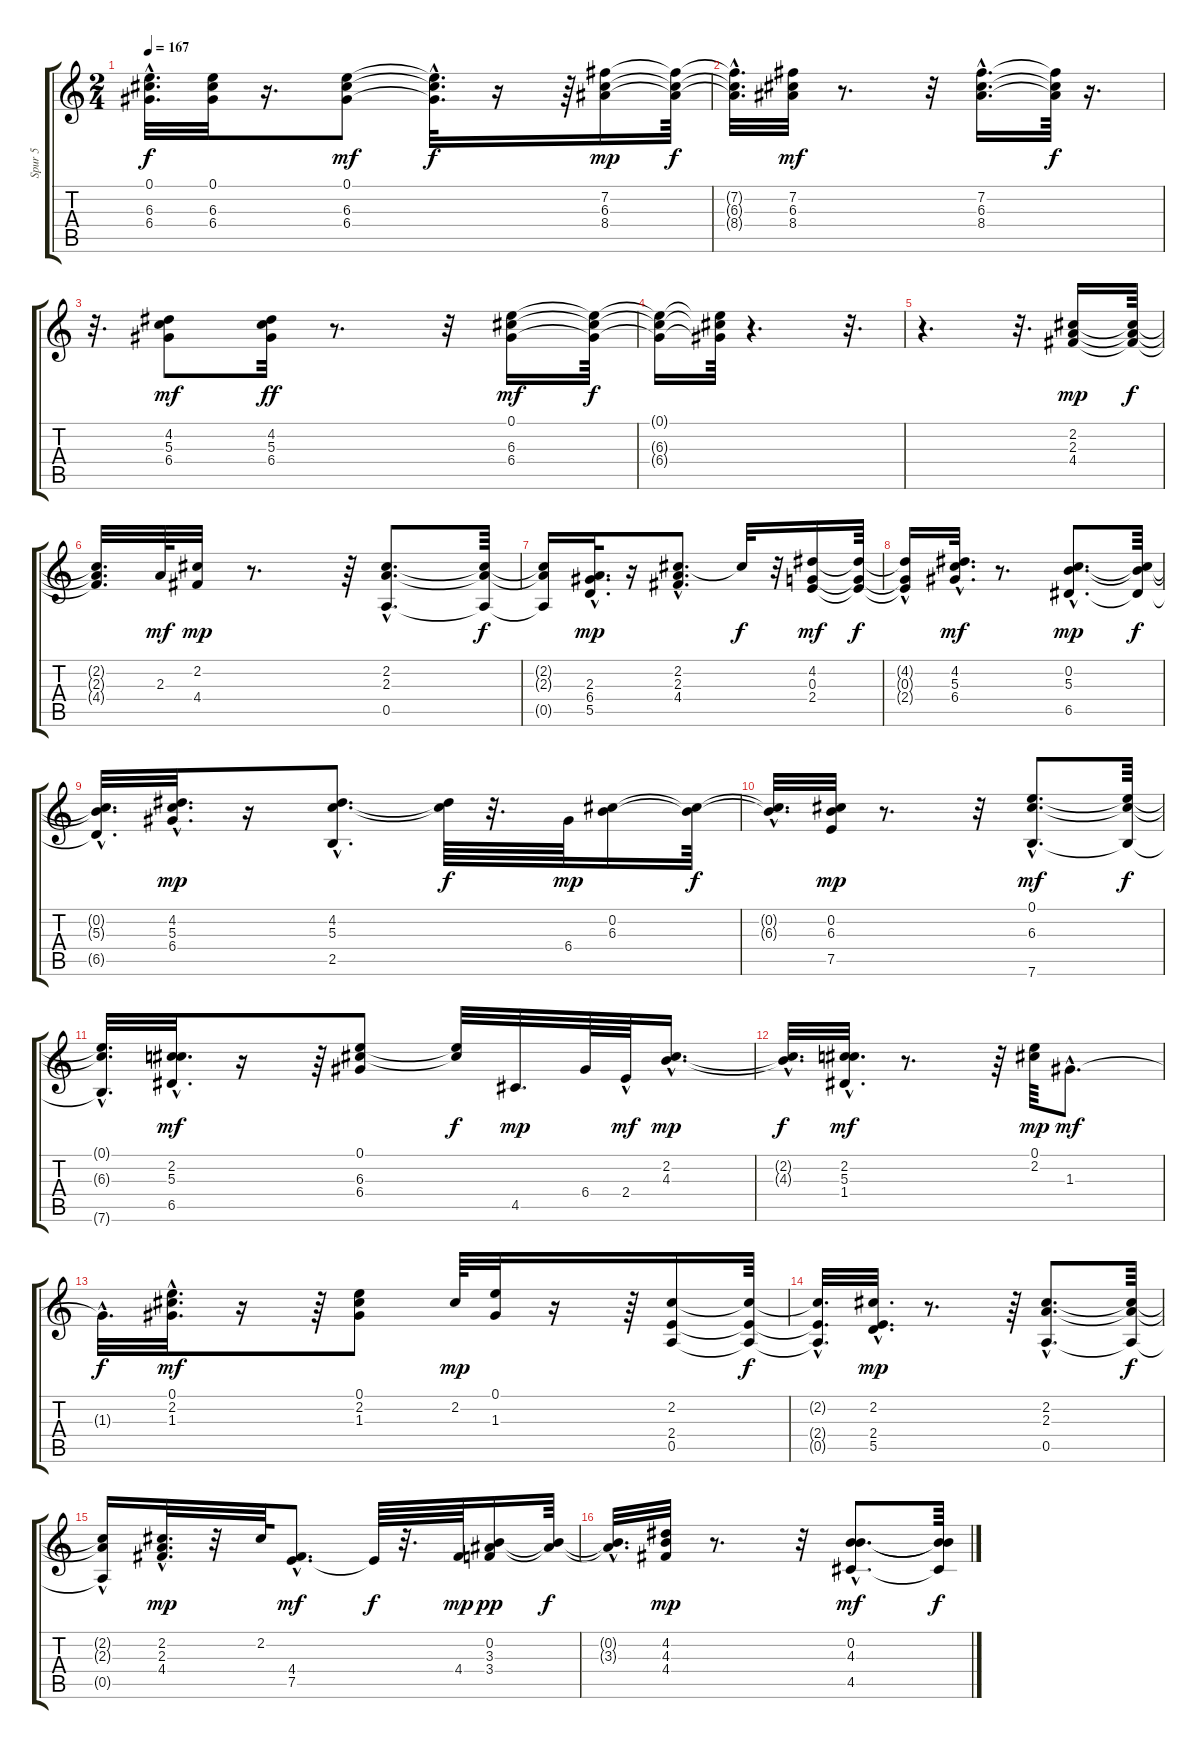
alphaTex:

\track ("Spur 5" "Spur 5") {instrument acousticguitarsteel}
\staff {score tabs}
\tuning (E4 B3 G3 D3 A2 E2) {hide}
\ts (2 4)
\tempo 167
\clef g2
\ks c
(0.1{hac t} 6.3{hac t} 6.4{hac t}).32{d dy f} (0.1 6.3 6.4).32 r.16{d} (0.1 6.3 6.4).8{dy mf} (0.1{hac t} 6.3{t} 6.4{t}).32{d dy f} r.16 r.64 (7.2 6.3 8.4).16{dy mp} (7.2{t} 6.3{t} 8.4{t}).64{dy f} |
(7.2{hac t} 6.3{hac t} 8.4{hac t}).32{d} (7.2 6.3 8.4).32{dy mf} r.8{d} r.32 (7.2{hac} 6.3{hac} 8.4{hac}).16{d} (7.2{t} 6.3{t} 8.4{t}).64{dy f} r.16{d} |
r.32{d} (4.2 5.3 6.4).8{dy mf} (4.2 5.3 6.4).32{dy ff} r.8{d} r.32 (0.1 6.3 6.4).16{dy mf} (0.1{t} 6.3{t} 6.4{t}).64{dy f} |
(0.1{t} 6.3{t} 6.4{t}).16 (0.1{t} 6.3{t} 6.4{t}).64 r.4{d} r.32{d} |
r.4{d} r.32{d} (2.2 2.3 4.4).16{dy mp} (2.2{t} 2.3{t} 4.4{t}).64{dy f} |
(2.2{t} 2.3{t} 4.4{t}).32{d} 2.3.64{dy mf} (2.2 4.4).32{dy mp} r.8{d} r.64 (2.2{hac} 2.3{hac} 0.5{hac}).8{d} (2.2{t} 2.3{t} 0.5{t}).64{dy f} |
(2.2{t} 2.3{t} 0.5{t}).16 (2.3 6.4{hac} 5.5).32{d dy mp} r.16 (2.2{hac} 2.3{hac} 4.4{hac}).8{d} 2.2{t}.32{dy f} r.32 (4.2 0.3 2.4).16{dy mf} (4.2{t} 0.3{t} 2.4{t}).64{dy f} |
(4.2{t} 0.3{hac t} 2.4{hac t}).16 (4.2{hac} 5.3 6.4).32{d dy mf} r.8{d} (0.2{hac} 5.3{hac} 6.5{hac}).8{d dy mp} (0.2{t} 5.3{t} 6.5{t}).64{dy f} |
(0.2{hac t} 5.3{hac t} 6.5{hac t}).32{d} (4.2{hac} 5.3 6.4).32{d dy mp} r.16 (4.2{hac} 5.3{hac} 2.5).8{d} (4.2{t} 5.3{t}).64{dy f} r.32{d} 6.4.64{dy mp} (0.2 6.3).16 (0.2{t} 6.3{t}).64{dy f} |
(0.2{hac t} 6.3{t}).32{d} (0.2 6.3 7.5).32{dy mp} r.8{d} r.32 (0.1{hac} 6.3{hac} 7.6{hac}).8{d dy mf} (0.1{t} 6.3{t} 7.6{t}).64{dy f} |
(0.1{hac t} 6.3{t} 7.6{hac t}).32{d} (2.2{hac} 5.3 6.5).32{d dy mf} r.16 r.64 (0.1 6.3 6.4).8 (0.1{t} 6.3{t}).32{dy f} 4.5.32{d dy mp} 6.4.64 2.4{hac}.64{dy mf} (2.2{hac} 4.3{hac}).16{d dy mp} |
(2.2{hac t} 4.3{t}).32{d dy f} (2.2{hac} 5.3{hac} 1.4{hac}).32{d dy mf} r.8{d} r.64 (0.1 2.2).64{dy mp} 1.3{hac}.8{d dy mf} |
1.3{hac t}.32{d dy f} (0.1{hac} 2.2 1.3).32{d dy mf} r.16 r.64 (0.1 2.2 1.3).8 2.2.64{dy mp} (0.1 1.3).32 r.16 r.64 (2.2 2.4 0.5).16 (2.2{t} 2.4{t} 0.5{t}).64{dy f} |
(2.2{hac t} 2.4{hac t} 0.5{t}).32{d} (2.2{hac} 2.4 5.5).32{d dy mp} r.8{d} r.64 (2.2{hac} 2.3{hac} 0.5{hac}).8{d} (2.2{t} 2.3{t} 0.5{t}).64{dy f} |
(2.2{t} 2.3{t} 0.5{hac t}).16 (2.2{hac} 2.3 4.4).32{d dy mp} r.32 2.2.64 (4.4 7.5{hac}).8{d dy mf} 7.5{t}.64{dy f} r.32{d} 4.4.64{dy mp} (0.2 3.3 3.4).16{dy pp} (0.2{t} 3.3{t}).64{dy f} |
(0.2{hac t} 3.3{hac t}).32{d} (4.2 4.3 4.4).32{dy mp} r.8{d} r.32 (0.2{hac} 4.3{hac} 4.5{hac}).8{d dy mf} (0.2{t} 4.3{t} 4.5{t}).64{dy f}
